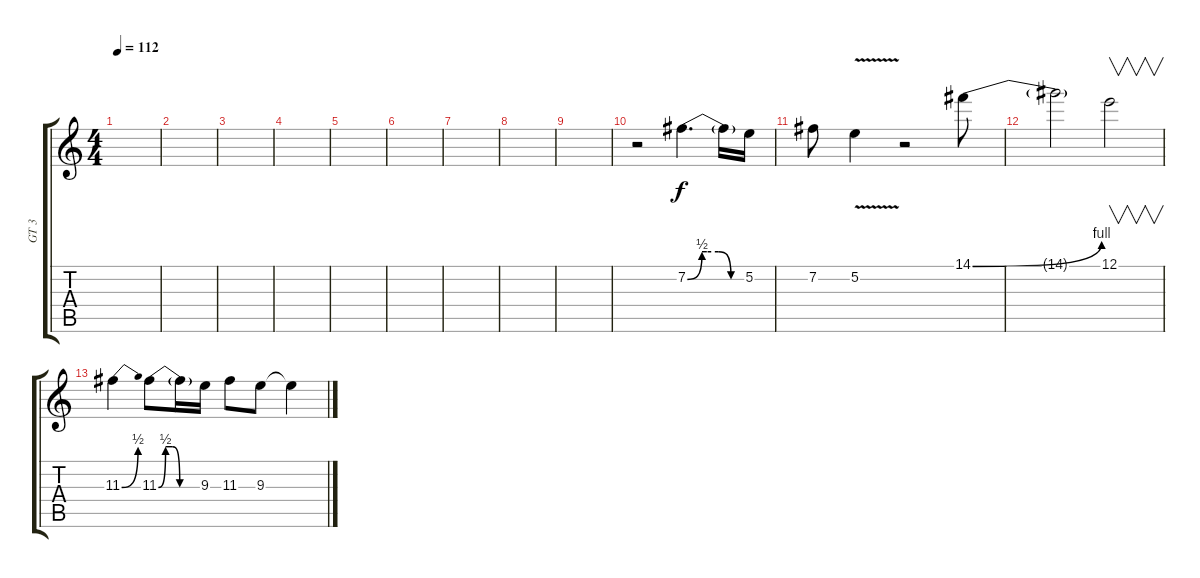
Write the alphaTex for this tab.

\track ("GT 3" "GT 3") {instrument distortionguitar}
\staff {score tabs}
\tuning (E4 B3 G3 D3 A2 E2) {hide}
\ts (4 4)
\tempo 112
\clef g2
\ks c
|
|
|
|
|
|
|
|
|
r.2 7.2{be (custom 0 0 15 2 20 2 32 2 45 0 60 0)}.4{d} 7.2{t}.16 5.2.16 |
7.2.8 5.2{v}.4 r.2 14.1{be (bend 0 0 60 4)}.8 |
14.1{t}.2 12.1.2{v} |
11.3{be (bend 0 0 60 2)}.4 11.3{be (custom 0 0 10 2 20 2 30 0 60 0)}.8 11.3{t}.16 9.3.16 11.3.8 9.3.8 9.3{t}.4
